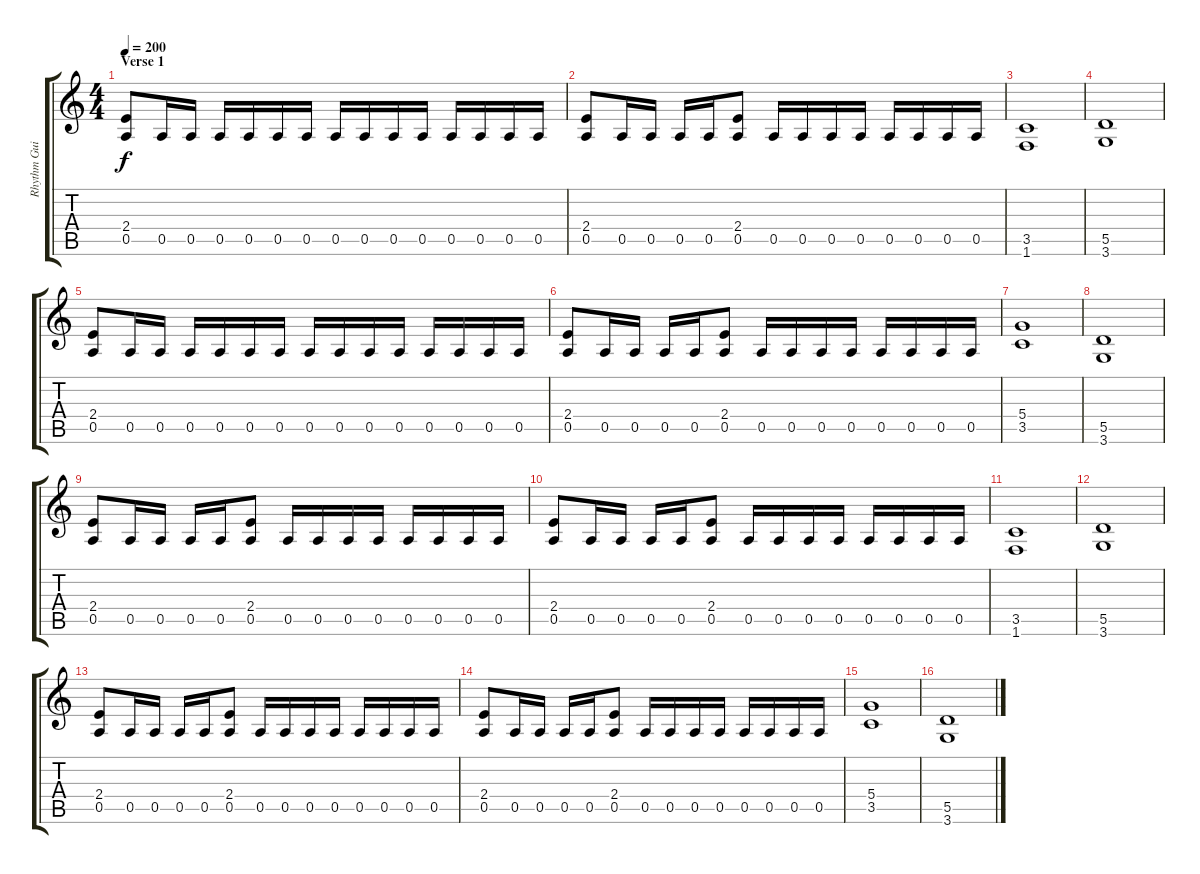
\track ("Rhythm Guitar 2" "Rhythm Gui") {instrument overdrivenguitar}
\staff {score tabs}
\tuning (E4 B3 G3 D3 A2 E2) {hide}
\ts (4 4)
\section ("" "Verse 1")
\tempo 200
\clef g2
\ks c
(2.4 0.5).8{dy f} 0.5.16 0.5.16 0.5.16 0.5.16 0.5.16 0.5.16 0.5.16 0.5.16 0.5.16 0.5.16 0.5.16 0.5.16 0.5.16 0.5.16 |
(2.4 0.5).8 0.5.16 0.5.16 0.5.16 0.5.16 (2.4 0.5).8 0.5.16 0.5.16 0.5.16 0.5.16 0.5.16 0.5.16 0.5.16 0.5.16 |
(3.5 1.6).1 |
(5.5 3.6).1 |
(2.4 0.5).8 0.5.16 0.5.16 0.5.16 0.5.16 0.5.16 0.5.16 0.5.16 0.5.16 0.5.16 0.5.16 0.5.16 0.5.16 0.5.16 0.5.16 |
(2.4 0.5).8 0.5.16 0.5.16 0.5.16 0.5.16 (2.4 0.5).8 0.5.16 0.5.16 0.5.16 0.5.16 0.5.16 0.5.16 0.5.16 0.5.16 |
(5.4 3.5).1 |
(5.5 3.6).1 |
(2.4 0.5).8 0.5.16 0.5.16 0.5.16 0.5.16 (2.4 0.5).8 0.5.16 0.5.16 0.5.16 0.5.16 0.5.16 0.5.16 0.5.16 0.5.16 |
(2.4 0.5).8 0.5.16 0.5.16 0.5.16 0.5.16 (2.4 0.5).8 0.5.16 0.5.16 0.5.16 0.5.16 0.5.16 0.5.16 0.5.16 0.5.16 |
(3.5 1.6).1 |
(5.5 3.6).1 |
(2.4 0.5).8 0.5.16 0.5.16 0.5.16 0.5.16 (2.4 0.5).8 0.5.16 0.5.16 0.5.16 0.5.16 0.5.16 0.5.16 0.5.16 0.5.16 |
(2.4 0.5).8 0.5.16 0.5.16 0.5.16 0.5.16 (2.4 0.5).8 0.5.16 0.5.16 0.5.16 0.5.16 0.5.16 0.5.16 0.5.16 0.5.16 |
(5.4 3.5).1 |
(5.5 3.6).1
